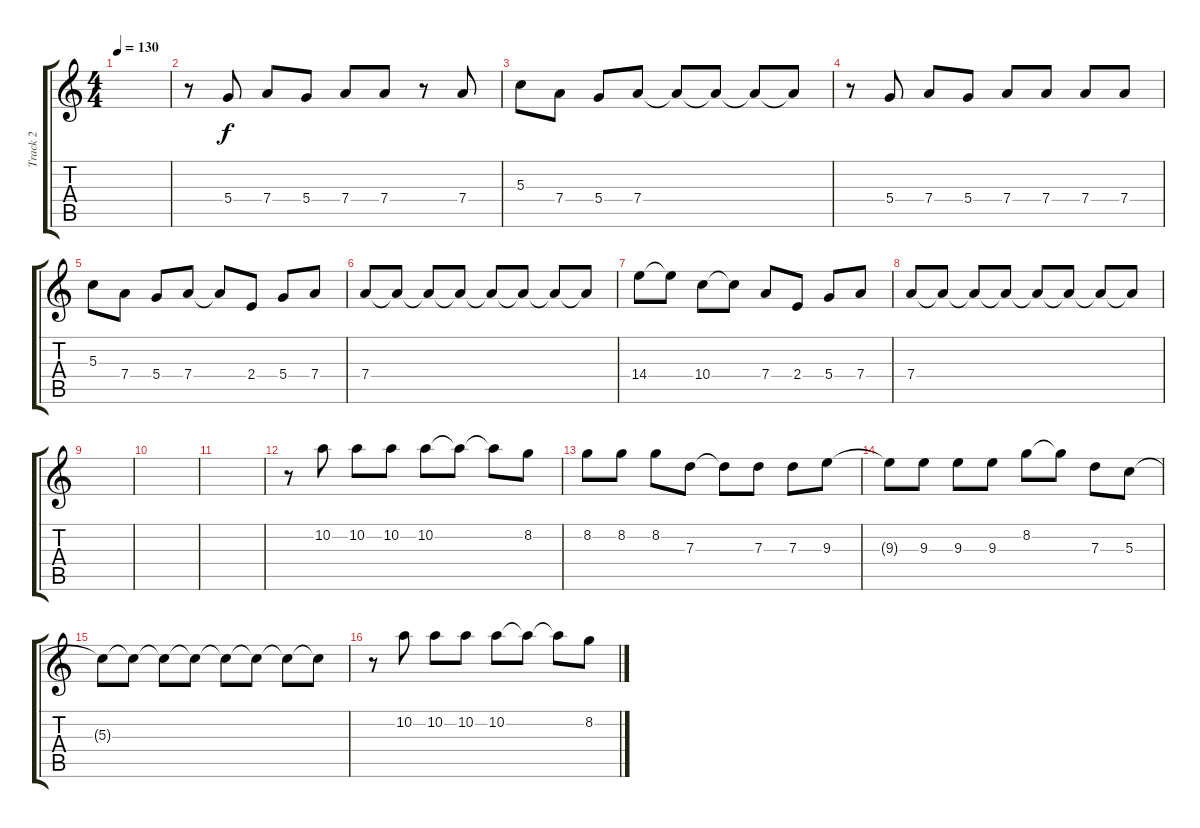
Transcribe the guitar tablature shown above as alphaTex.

\track ("Track 2" "Track 2") {instrument distortionguitar}
\staff {score tabs}
\tuning (E4 B3 G3 D3 A2 E2) {hide}
\ts (4 4)
\tempo 130
\clef g2
\ks c
|
r.8 5.4.8 7.4.8 5.4.8 7.4.8 7.4.8 r.8 7.4.8 |
5.3.8 7.4.8 5.4.8 7.4.8 7.4{t}.8 7.4{t}.8 7.4{t}.8 7.4{t}.8 |
r.8 5.4.8 7.4.8 5.4.8 7.4.8 7.4.8 7.4.8 7.4.8 |
5.3.8 7.4.8 5.4.8 7.4.8 7.4{t}.8 2.4.8 5.4.8 7.4.8 |
7.4.8 7.4{t}.8 7.4{t}.8 7.4{t}.8 7.4{t}.8 7.4{t}.8 7.4{t}.8 7.4{t}.8 |
14.4.8 14.4{t}.8 10.4.8 10.4{t}.8 7.4.8 2.4.8 5.4.8 7.4.8 |
7.4.8 7.4{t}.8 7.4{t}.8 7.4{t}.8 7.4{t}.8 7.4{t}.8 7.4{t}.8 7.4{t}.8 |
|
|
|
r.8 10.2.8 10.2.8 10.2.8 10.2.8 10.2{t}.8 10.2{t}.8 8.2.8 |
8.2.8 8.2.8 8.2.8 7.3.8 7.3{t}.8 7.3.8 7.3.8 9.3.8 |
9.3{t}.8 9.3.8 9.3.8 9.3.8 8.2.8 8.2{t}.8 7.3.8 5.3.8 |
5.3{t}.8 5.3{t}.8 5.3{t}.8 5.3{t}.8 5.3{t}.8 5.3{t}.8 5.3{t}.8 5.3{t}.8 |
r.8 10.2.8 10.2.8 10.2.8 10.2.8 10.2{t}.8 10.2{t}.8 8.2.8
